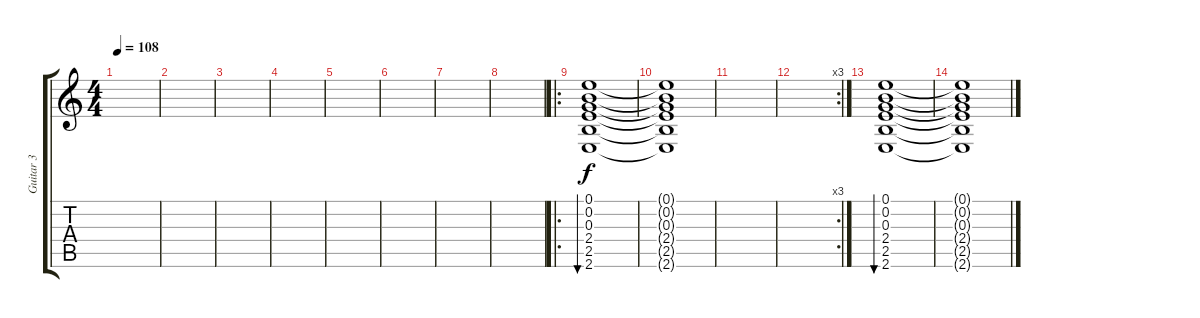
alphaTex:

\track ("Guitar 3" "Guitar 3") {instrument electricguitarclean}
\staff {score tabs}
\tuning (E4 B3 G3 D3 A2 D2) {hide}
\ts (4 4)
\tempo 108
\clef g2
\ks c
|
|
|
|
|
|
|
|
\ro
(0.1 0.2 0.3 2.4 2.5 2.6).1{bu 240} |
(0.1{t} 0.2{t} 0.3{t} 2.4{t} 2.5{t} 2.6{t}).1 |
|
\rc 3
|
(0.1 0.2 0.3 2.4 2.5 2.6).1{bu 240} |
(0.1{t} 0.2{t} 0.3{t} 2.4{t} 2.5{t} 2.6{t}).1
